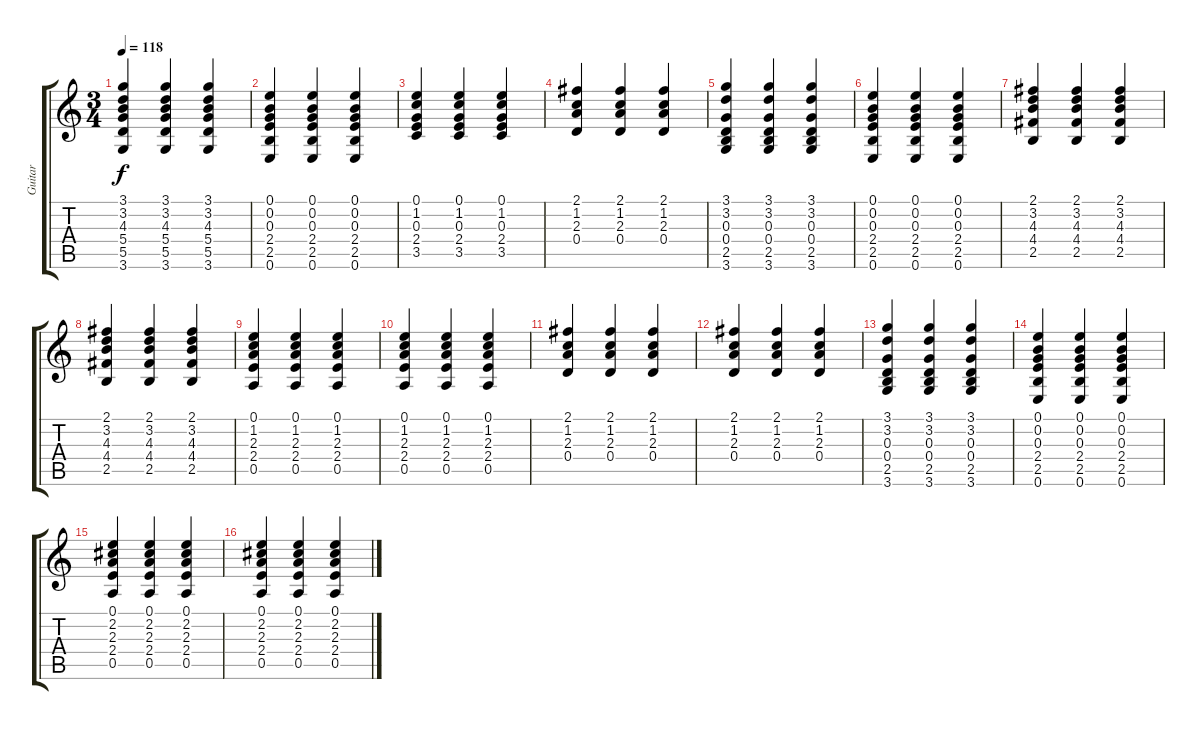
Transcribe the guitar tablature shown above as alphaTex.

\track ("Guitar" "Guitar") {instrument acousticguitarsteel}
\staff {score tabs}
\tuning (E4 B3 G3 D3 A2 E2) {hide}
\ts (3 4)
\tempo 118
\clef g2
\ks c
(3.1 3.2 4.3 5.4 5.5 3.6).4{dy f} (3.1 3.2 4.3 5.4 5.5 3.6).4 (3.1 3.2 4.3 5.4 5.5 3.6).4 |
(0.1 0.2 0.3 2.4 2.5 0.6).4 (0.1 0.2 0.3 2.4 2.5 0.6).4 (0.1 0.2 0.3 2.4 2.5 0.6).4 |
(0.1 1.2 0.3 2.4 3.5).4 (0.1 1.2 0.3 2.4 3.5).4 (0.1 1.2 0.3 2.4 3.5).4 |
(2.1 1.2 2.3 0.4).4 (2.1 1.2 2.3 0.4).4 (2.1 1.2 2.3 0.4).4 |
(3.1 3.2 0.3 0.4 2.5 3.6).4 (3.1 3.2 0.3 0.4 2.5 3.6).4 (3.1 3.2 0.3 0.4 2.5 3.6).4 |
(0.1 0.2 0.3 2.4 2.5 0.6).4 (0.1 0.2 0.3 2.4 2.5 0.6).4 (0.1 0.2 0.3 2.4 2.5 0.6).4 |
(2.1 3.2 4.3 4.4 2.5).4 (2.1 3.2 4.3 4.4 2.5).4 (2.1 3.2 4.3 4.4 2.5).4 |
(2.1 3.2 4.3 4.4 2.5).4 (2.1 3.2 4.3 4.4 2.5).4 (2.1 3.2 4.3 4.4 2.5).4 |
(0.1 1.2 2.3 2.4 0.5).4 (0.1 1.2 2.3 2.4 0.5).4 (0.1 1.2 2.3 2.4 0.5).4 |
(0.1 1.2 2.3 2.4 0.5).4 (0.1 1.2 2.3 2.4 0.5).4 (0.1 1.2 2.3 2.4 0.5).4 |
(2.1 1.2 2.3 0.4).4 (2.1 1.2 2.3 0.4).4 (2.1 1.2 2.3 0.4).4 |
(2.1 1.2 2.3 0.4).4 (2.1 1.2 2.3 0.4).4 (2.1 1.2 2.3 0.4).4 |
(3.1 3.2 0.3 0.4 2.5 3.6).4 (3.1 3.2 0.3 0.4 2.5 3.6).4 (3.1 3.2 0.3 0.4 2.5 3.6).4 |
(0.1 0.2 0.3 2.4 2.5 0.6).4 (0.1 0.2 0.3 2.4 2.5 0.6).4 (0.1 0.2 0.3 2.4 2.5 0.6).4 |
(0.1 2.2 2.3 2.4 0.5).4 (0.1 2.2 2.3 2.4 0.5).4 (0.1 2.2 2.3 2.4 0.5).4 |
(0.1 2.2 2.3 2.4 0.5).4 (0.1 2.2 2.3 2.4 0.5).4 (0.1 2.2 2.3 2.4 0.5).4
